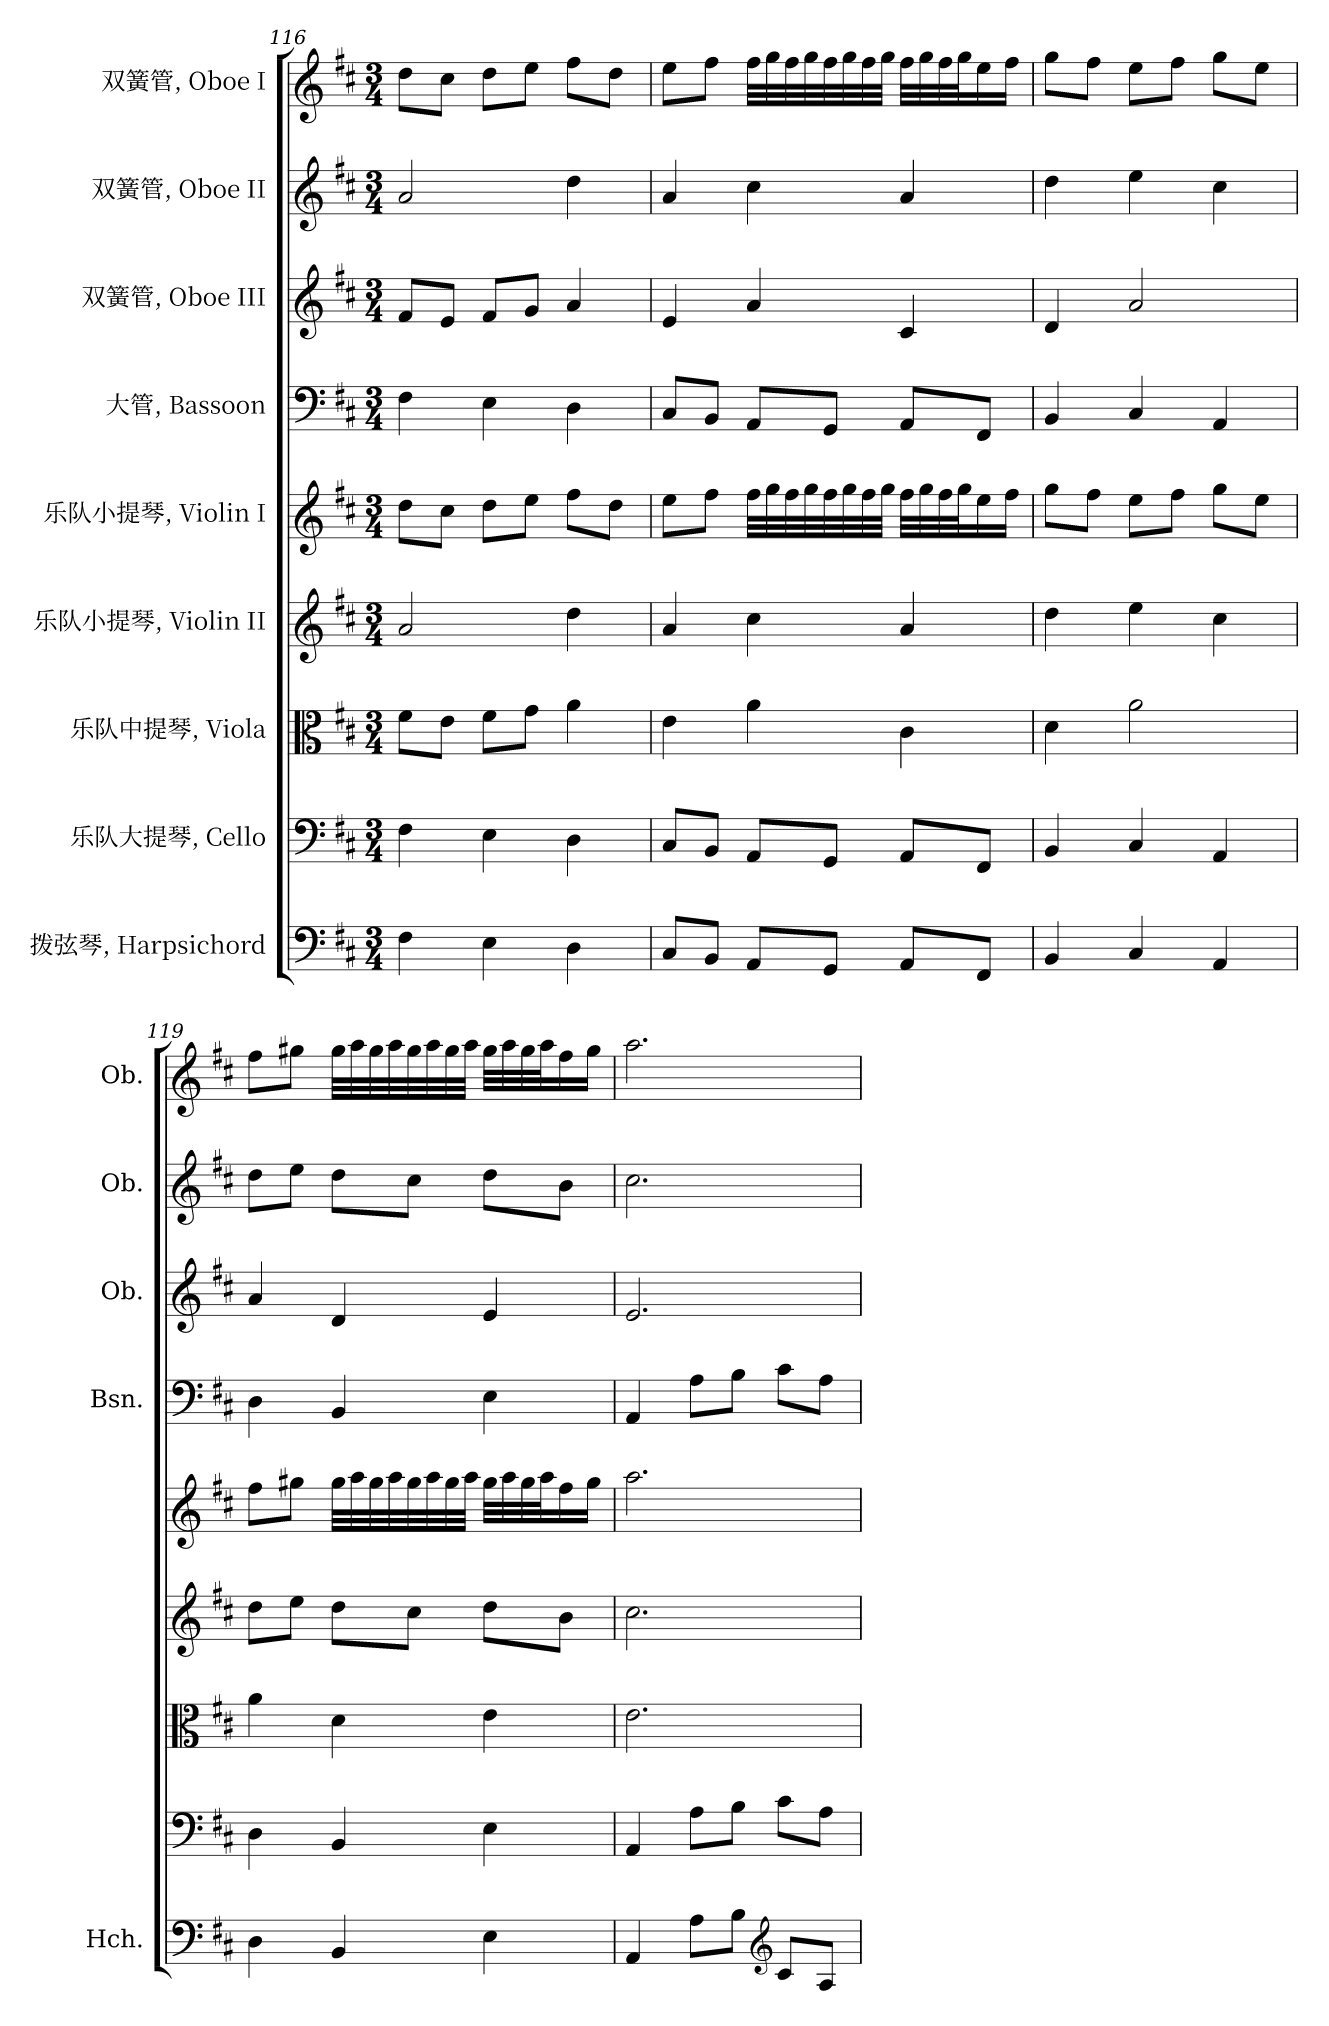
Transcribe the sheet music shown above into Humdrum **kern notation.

**kern	**kern	**kern	**kern	**kern	**kern	**kern	**kern	**kern
*part9	*part8	*part7	*part6	*part5	*part4	*part3	*part2	*part1
*staff9	*staff8	*staff7	*staff6	*staff5	*staff4	*staff3	*staff2	*staff1
*I"拨弦琴, Harpsichord	*I"乐队大提琴, Cello	*I"乐队中提琴, Viola	*I"乐队小提琴, Violin II	*I"乐队小提琴, Violin I	*I"大管, Bassoon	*I"双簧管, Oboe III	*I"双簧管, Oboe II	*I"双簧管, Oboe I
*I'Hch.	*	*	*	*	*I'Bsn.	*I'Ob.	*I'Ob.	*I'Ob.
*clefF4	*clefF4	*clefC3	*clefG2	*clefG2	*clefF4	*clefG2	*clefG2	*clefG2
*k[f#c#]	*k[f#c#]	*k[f#c#]	*k[f#c#]	*k[f#c#]	*k[f#c#]	*k[f#c#]	*k[f#c#]	*k[f#c#]
*M3/4	*M3/4	*M3/4	*M3/4	*M3/4	*M3/4	*M3/4	*M3/4	*M3/4
=116	=116	=116	=116	=116	=116	=116	=116	=116
4F#\	4F#\	8f#\L	2a/	8dd\L	4F#\	8f#/L	2a/	8dd\L
.	.	8e\J	.	8cc#\J	.	8e/J	.	8cc#\J
4E\	4E\	8f#\L	.	8dd\L	4E\	8f#/L	.	8dd\L
.	.	8g\J	.	8ee\J	.	8g/J	.	8ee\J
4D\	4D\	4a\	4dd\	8ff#\L	4D\	4a/	4dd\	8ff#\L
.	.	.	.	8dd\J	.	.	.	8dd\J
=117	=117	=117	=117	=117	=117	=117	=117	=117
8C#/L	8C#/L	4e\	4a/	8ee\L	8C#/L	4e/	4a/	8ee\L
8BB/J	8BB/J	.	.	8ff#\J	8BB/J	.	.	8ff#\J
8AA/L	8AA/L	4a\	4cc#\	32ff#\LLL	8AA/L	4a/	4cc#\	32ff#\LLL
.	.	.	.	32gg\	.	.	.	32gg\
.	.	.	.	32ff#\	.	.	.	32ff#\
.	.	.	.	32gg\	.	.	.	32gg\
8GG/J	8GG/J	.	.	32ff#\	8GG/J	.	.	32ff#\
.	.	.	.	32gg\	.	.	.	32gg\
.	.	.	.	32ff#\	.	.	.	32ff#\
.	.	.	.	32gg\JJJ	.	.	.	32gg\JJJ
8AA/L	8AA/L	4c#\	4a/	32ff#\LLL	8AA/L	4c#/	4a/	32ff#\LLL
.	.	.	.	32gg\	.	.	.	32gg\
.	.	.	.	32ff#\	.	.	.	32ff#\
.	.	.	.	32gg\J	.	.	.	32gg\J
8FF#/J	8FF#/J	.	.	16ee\	8FF#/J	.	.	16ee\
.	.	.	.	16ff#\JJ	.	.	.	16ff#\JJ
=118	=118	=118	=118	=118	=118	=118	=118	=118
4BB/	4BB/	4d\	4dd\	8gg\L	4BB/	4d/	4dd\	8gg\L
.	.	.	.	8ff#\J	.	.	.	8ff#\J
4C#/	4C#/	2a\	4ee\	8ee\L	4C#/	2a/	4ee\	8ee\L
.	.	.	.	8ff#\J	.	.	.	8ff#\J
4AA/	4AA/	.	4cc#\	8gg\L	4AA/	.	4cc#\	8gg\L
.	.	.	.	8ee\J	.	.	.	8ee\J
!!LO:PB:g=z
=119	=119	=119	=119	=119	=119	=119	=119	=119
4D\	4D\	4a\	8dd\L	8ff#\L	4D\	4a/	8dd\L	8ff#\L
.	.	.	8ee\J	8gg#X\J	.	.	8ee\J	8gg#X\J
4BB/	4BB/	4d\	8dd\L	32gg#\LLL	4BB/	4d/	8dd\L	32gg#\LLL
.	.	.	.	32aa\	.	.	.	32aa\
.	.	.	.	32gg#\	.	.	.	32gg#\
.	.	.	.	32aa\	.	.	.	32aa\
.	.	.	8cc#\J	32gg#\	.	.	8cc#\J	32gg#\
.	.	.	.	32aa\	.	.	.	32aa\
.	.	.	.	32gg#\	.	.	.	32gg#\
.	.	.	.	32aa\JJJ	.	.	.	32aa\JJJ
4E\	4E\	4e\	8dd\L	32gg#\LLL	4E\	4e/	8dd\L	32gg#\LLL
.	.	.	.	32aa\	.	.	.	32aa\
.	.	.	.	32gg#\	.	.	.	32gg#\
.	.	.	.	32aa\J	.	.	.	32aa\J
.	.	.	8b\J	16ff#\	.	.	8b\J	16ff#\
.	.	.	.	16gg#\JJ	.	.	.	16gg#\JJ
=120	=120	=120	=120	=120	=120	=120	=120	=120
4AA/	4AA/	2.e\	2.cc#\	2.aa\	4AA/	2.e/	2.cc#\	2.aa\
8A\L	8A\L	.	.	.	8A\L	.	.	.
8B\J	8B\J	.	.	.	8B\J	.	.	.
*clefG2	*	*	*	*	*	*	*	*
8c#/L	8c#\L	.	.	.	8c#\L	.	.	.
8A/J	8A\J	.	.	.	8A\J	.	.	.
=	=	=	=	=	=	=	=	=
*-	*-	*-	*-	*-	*-	*-	*-	*-
